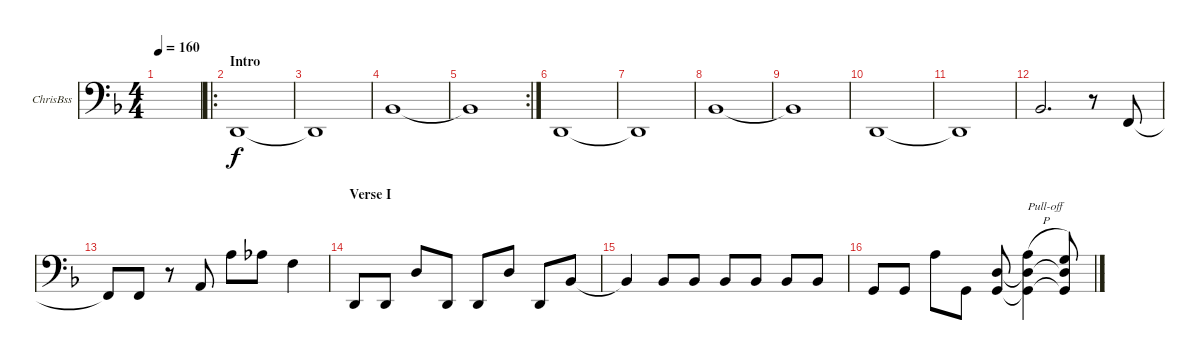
\defaultSystemsLayout 4
\bracketExtendMode groupsimilarinstruments
\firstSystemTrackNameOrientation horizontal
\otherSystemsTrackNameOrientation horizontal
\track ("Bass Guitar" "ChrisBss") {instrument electricbassfinger}
\staff {score}
\tuning (G2 D2 A1 D1)
\ts (4 4)
\tempo 160
\clef f4
\ks dminor
|
\ro
\section ("" "Intro")
0.4.1 |
0.4{t}.1 |
1.3.1 |
\rc 2
1.3{t}.1 |
0.4.1 |
0.4{t}.1 |
1.3.1 |
1.3{t}.1 |
0.4.1 |
0.4{t}.1 |
1.3.2{d} r.8 3.4.8 |
3.4{t}.8 3.4.8 r.8 7.4.8 7.2.8 6.2.8 8.3.4 |
\section ("" "Verse I")
0.4.8 0.4.8 0.2.8 0.4.8 0.4.8 0.2.8 0.4.8 8.4.8 |
8.4{t}.4 8.4.8 8.4.8 8.4.8 8.4.8 8.4.8 8.4.8 |
5.4.8 5.4.8 7.2.8 5.4.8 (5.4 5.3).8 (7.2{h} 5.3{t} 5.4{t}).4{txt "Pull-off"} (5.4{t} 5.3{t} 5.2).8
